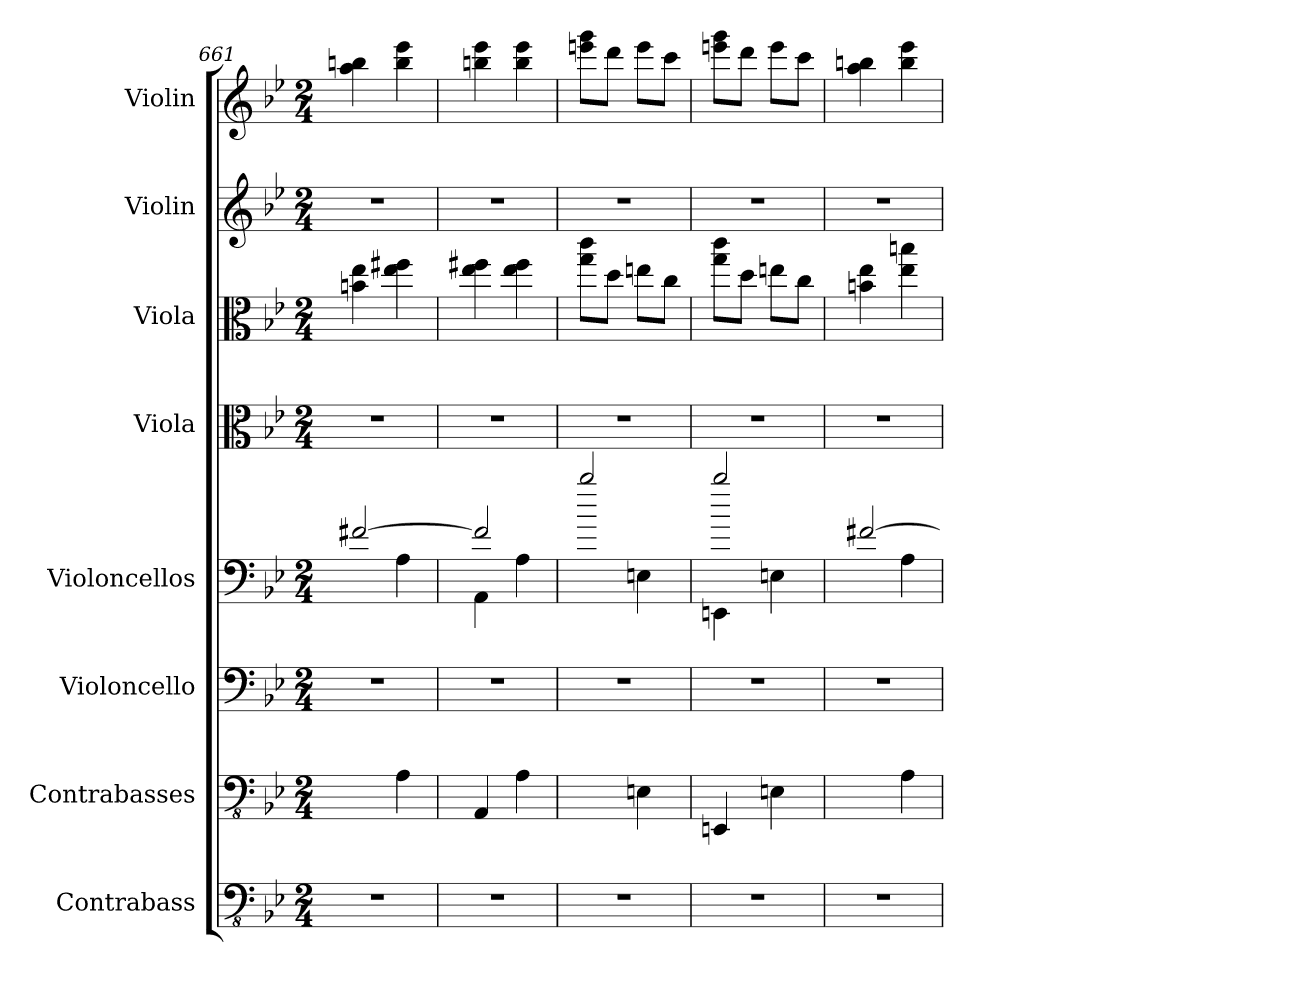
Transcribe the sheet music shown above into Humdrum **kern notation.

**kern	**kern	**kern	**kern	**kern	**kern	**kern	**kern
*part8	*part7	*part6	*part5	*part4	*part3	*part2	*part1
*staff8	*staff7	*staff6	*staff5	*staff4	*staff3	*staff2	*staff1
*I"Contrabass	*I"Contrabasses	*I"Violoncello	*I"Violoncellos	*I"Viola	*I"Viola	*I"Violin	*I"Violin
*I'Cb.	*I'Cbs.	*I'Vc.	*I'Vcs.	*I'Vla.	*I'Vla.	*I'Vln.	*I'Vln.
*clefFv4	*clefFv4	*clefF4	*clefF4	*clefC3	*clefC3	*clefG2	*clefG2
*ITrd7c12	*	*	*	*	*	*	*
*k[b-e-]	*k[b-e-]	*k[b-e-]	*k[b-e-]	*k[b-e-]	*k[b-e-]	*k[b-e-]	*k[b-e-]
*M2/4	*M2/4	*M2/4	*M2/4	*M2/4	*M2/4	*M2/4	*M2/4
=661	=661	=661	=661	=661	=661	=661	=661
*	*	*	*^	*	*	*	*
2r	4ryy	2r	[2f#X/	4ryy	2r	4bn\ 4ee-\	2r	4aa\ 4bbn\
.	4AA\	.	.	4A\	.	4ee-\ 4ff#X\	.	4bb\ 4eee-\
=662	=662	=662	=662	=662	=662	=662	=662	=662
2r	4AAA/	2r	2f#/]	4AA\	2r	4ee-\ 4ff#X\	2r	4bbn\ 4eee-\
.	4AA\	.	.	4A\	.	4ee-\ 4ff#\	.	4bb\ 4eee-\
!!LO:PB:g=z
=663	=663	=663	=663	=663	=663	=663	=663	=663
2r	4ryy	2r	2bb-/	4ryy	2r	8gg\ 8ccc\L	2r	8eeen\ 8ggg\L
.	.	.	.	.	.	8dd\J	.	8ddd\J
.	4EEn\	.	.	4En\	.	8een\L	.	8eee\L
.	.	.	.	.	.	8cc\J	.	8ccc\J
!!LO:PB:g=z
=664	=664	=664	=664	=664	=664	=664	=664	=664
2r	4EEEn/	2r	2bb-/	4EEn\	2r	8gg\ 8ccc\L	2r	8eeen\ 8ggg\L
.	.	.	.	.	.	8dd\J	.	8ddd\J
.	4EEn\	.	.	4En\	.	8een\L	.	8eee\L
.	.	.	.	.	.	8cc\J	.	8ccc\J
=665	=665	=665	=665	=665	=665	=665	=665	=665
2r	4ryy	2r	[2f#X/	4ryy	2r	4bn\ 4ee-\	2r	4aa\ 4bbn\
.	4AA\	.	.	4A\	.	4ee-\ 4bbn\	.	4bb\ 4eee-\
*	*	*	*v	*v	*	*	*	*
=	=	=	=	=	=	=	=
*-	*-	*-	*-	*-	*-	*-	*-
